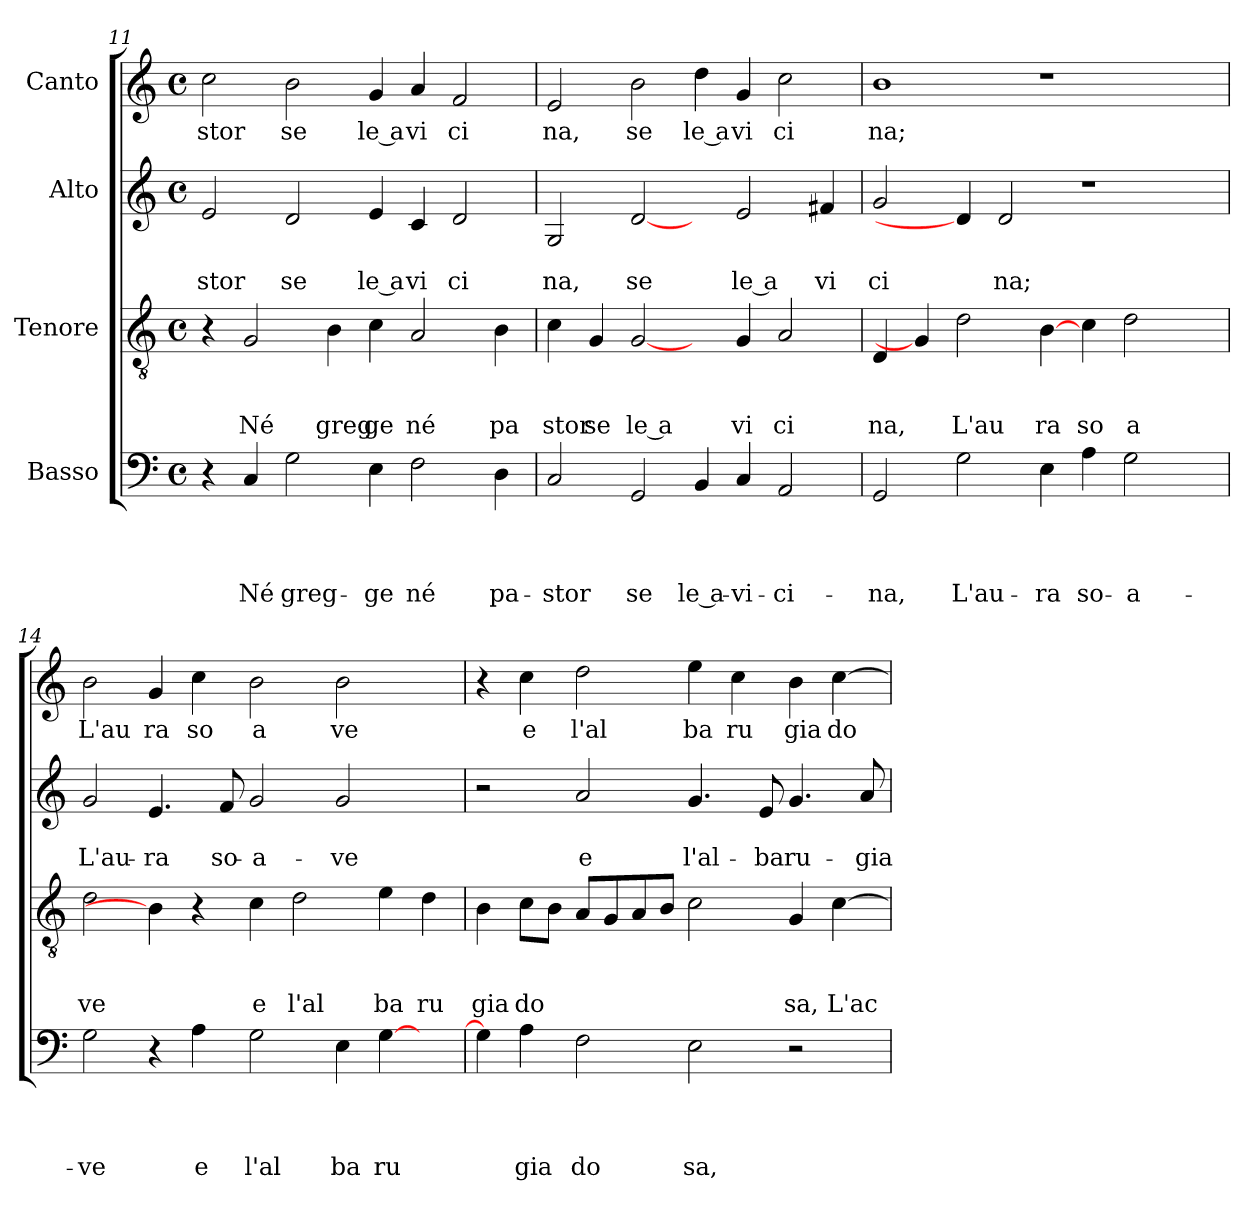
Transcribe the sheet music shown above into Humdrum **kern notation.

**kern	**text	**text	**text	**text	**kern	**text	**text	**text	**kern	**text	**text	**kern	**text
*part4	*part4	*part4	*part4	*part4	*part3	*part3	*part3	*part3	*part2	*part2	*part2	*part1	*part1
*staff4	*staff4	*staff4	*staff4	*staff4	*staff3	*staff3	*staff3	*staff3	*staff2	*staff2	*staff2	*staff1	*staff1
*I"Basso	*	*	*	*	*I"Tenore	*	*	*	*I"Alto	*	*	*I"Canto	*
*clefF4	*	*	*	*	*clefGv2	*	*	*	*clefG2	*	*	*clefG2	*
*k[]	*	*	*	*	*k[]	*	*	*	*k[]	*	*	*k[]	*
*C:	*	*	*	*	*C:	*	*	*	*C:	*	*	*C:	*
*M4/4	*	*	*	*	*M4/4	*	*	*	*M4/4	*	*	*M4/4	*
*met(c)	*	*	*	*	*met(c)	*	*	*	*met(c)	*	*	*met(c)	*
=11	=11	=11	=11	=11	=11	=11	=11	=11	=11	=11	=11	=11	=11
!	!	!	!	!	!	!	!	!	!	!	!LO:LY:b	!	!LO:LY:b
4r	.	.	.	.	4r	.	.	.	2e/	.	stor	2cc\	stor
!	!	!	!	!LO:LY:b	!	!	!	!LO:LY:b	!	!	!	!	!
4C/	.	.	.	Né	2G/	.	.	Né	.	.	.	.	.
!	!	!	!	!LO:LY:b	!	!	!	!	!	!	!LO:LY:b	!	!LO:LY:b
2G\	.	.	.	greg-	.	.	.	.	2d/	.	se	2b\	se
!	!	!	!	!	!	!	!	!LO:LY:b	!	!	!	!	!
.	.	.	.	.	4B\	.	.	greg	.	.	.	.	.
!	!	!	!	!LO:LY:b	!	!	!	!LO:LY:b	!	!	!LO:LY:b:rj	!	!LO:LY:b:rj
4E\	.	.	.	-ge	4c\	.	.	ge	4e/	.	le a	4g/	le a
!	!	!	!	!LO:LY:b	!	!	!	!LO:LY:b	!	!	!LO:LY:b	!	!LO:LY:b
2F\	.	.	.	né	2A/	.	.	né	4c/	.	vi	4a/	vi
!	!	!	!	!	!	!	!	!	!	!	!LO:LY:b	!	!LO:LY:b
.	.	.	.	.	.	.	.	.	2d/	.	ci	2f/	ci
!	!	!	!	!LO:LY:b	!	!	!	!LO:LY:b	!	!	!	!	!
4D\	.	.	.	pa-	4B\	.	.	pa	.	.	.	.	.
=12	=12	=12	=12	=12	=12	=12	=12	=12	=12	=12	=12	=12	=12
!	!	!	!	!LO:LY:b	!	!	!	!LO:LY:b	!	!	!LO:LY:b	!	!LO:LY:b
2C/	.	.	.	-stor	4c\	.	.	stor	2G/	.	na,	2e/	na,
!	!	!	!	!	!	!	!	!LO:LY:b	!	!	!	!	!
.	.	.	.	.	4G/	.	.	se	.	.	.	.	.
!	!	!	!	!LO:LY:b	!	!	!	!LO:LY:b:rj	!	!	!LO:LY:b	!	!LO:LY:b
2GG/	.	.	.	se	[2G/	.	.	le a	[2d/	.	se	2b\	se
!	!	!	!	!LO:LY:b:rj	!	!	!	!	!	!	!	!	!LO:LY:b:rj
4BB/	.	.	.	le a-	4ryy	.	.	.	4ryy	.	.	4dd\	le a
!	!	!	!	!LO:LY:b	!	!	!	!LO:LY:b	!	!	!LO:LY:b:rj	!	!LO:LY:b
4C/	.	.	.	-vi-	4G/	.	.	vi	2e/	.	le a	4g/	vi
!	!	!	!	!LO:LY:b	!	!	!	!LO:LY:b	!	!	!	!	!LO:LY:b
2AA/	.	.	.	-ci-	2A/	.	.	ci	.	.	.	2cc\	ci
!	!	!	!	!	!	!	!	!	!	!	!LO:LY:b	!	!
.	.	.	.	.	.	.	.	.	4f#X/	.	vi	.	.
=13	=13	=13	=13	=13	=13	=13	=13	=13	=13	=13	=13	=13	=13
!	!	!	!	!LO:LY:b	!	!	!	!LO:LY:b	!	!	!LO:LY:b	!	!LO:LY:b
2GG/	.	.	.	-na,	4D/	.	.	na,	2g/	.	ci	1b	na;
.	.	.	.	.	4G/]	.	.	.	.	.	.	.	.
!	!	!	!	!LO:LY:b	!	!	!	!LO:LY:b	!	!	!	!	!
2G\	.	.	.	L'au-	2d\	.	.	L'au	4d/]	.	.	.	.
!	!	!	!	!	!	!	!	!	!	!	!LO:LY:b	!	!
.	.	.	.	.	.	.	.	.	2d/	.	na;	.	.
!	!	!	!	!LO:LY:b	!	!	!	!LO:LY:b	!	!	!	!	!
4E\	.	.	.	-ra	[4B\	.	.	ra	.	.	.	1r	.
!	!	!	!	!LO:LY:b	!	!	!	!LO:LY:b	!	!	!	!	!
4A\	.	.	.	so-	4c\	.	.	so	1r	.	.	.	.
!	!	!	!	!LO:LY:b	!	!	!	!LO:LY:b	!	!	!	!	!
2G\	.	.	.	-a-	2d\	.	.	a	.	.	.	.	.
4ryy	.	.	.	.	4ryy	.	.	.	.	.	.	4ryy	.
!!LO:PB:g=z
=14	=14	=14	=14	=14	=14	=14	=14	=14	=14	=14	=14	=14	=14
!	!	!	!	!LO:LY:b	!	!	!	!LO:LY:b	!	!	!LO:LY:b	!	!LO:LY:b
2G\	.	.	.	-ve	2d\	.	.	ve	2g/	.	L'au-	2b\	L'au
!	!	!	!	!	!	!	!	!	!	!	!LO:LY:b	!	!LO:LY:b
4r	.	.	.	.	4B\]	.	.	.	4.e/	.	-ra	4g/	ra
!	!	!	!	!LO:LY:b	!	!	!	!	!	!	!	!	!LO:LY:b
4A\	.	.	.	e	4r	.	.	.	.	.	.	4cc\	so
!	!	!	!	!	!	!	!	!	!	!	!LO:LY:b	!	!
.	.	.	.	.	.	.	.	.	8f/	.	so-	.	.
!	!	!	!	!LO:LY:b	!	!	!	!LO:LY:b	!	!	!LO:LY:b	!	!LO:LY:b
2G\	.	.	.	l'al	4c\	.	.	e	2g/	.	-a-	2b\	a
!	!	!	!	!	!	!	!	!LO:LY:b	!	!	!	!	!
.	.	.	.	.	2d\	.	.	l'al	.	.	.	.	.
!	!	!	!	!LO:LY:b	!	!	!	!	!	!	!LO:LY:b	!	!LO:LY:b
4E\	.	.	.	ba	.	.	.	.	2g/	.	-ve	2b\	ve
!	!	!	!	!LO:LY:b	!	!	!	!LO:LY:b	!	!	!	!	!
[>4G\	.	.	.	ru	4e\	.	.	ba	.	.	.	.	.
!	!	!	!	!	!	!	!	!LO:LY:b	!	!	!	!	!
4ryy	.	.	.	.	4d\	.	.	ru	4ryy	.	.	4ryy	.
=15	=15	=15	=15	=15	=15	=15	=15	=15	=15	=15	=15	=15	=15
!	!	!	!	!	!	!	!	!LO:LY:b	!	!	!	!	!
4G\]	.	.	.	.	4B\	.	.	gia	2r	.	.	4r	.
!	!	!	!	!LO:LY:b	!	!	!	!LO:LY:b	!	!	!	!	!LO:LY:b
4A\	.	.	.	gia	8c\L	.	.	do	.	.	.	4cc\	e
.	.	.	.	.	8B\J	.	.	.	.	.	.	.	.
!	!	!	!	!LO:LY:b	!	!	!	!	!	!	!LO:LY:b	!	!LO:LY:b
2F\	.	.	.	do	8A/L	.	.	.	2a/	.	e	2dd\	l'al
.	.	.	.	.	8G/	.	.	.	.	.	.	.	.
.	.	.	.	.	8A/	.	.	.	.	.	.	.	.
.	.	.	.	.	8B/J	.	.	.	.	.	.	.	.
!	!	!	!	!LO:LY:b	!	!	!	!	!	!	!LO:LY:b	!	!LO:LY:b
2E\	.	.	.	sa,	2c\	.	.	.	4.g/	.	l'al-	4ee\	ba
!	!	!	!	!	!	!	!	!	!	!	!	!	!LO:LY:b
.	.	.	.	.	.	.	.	.	.	.	.	4cc\	ru
!	!	!	!	!	!	!	!	!	!	!	!LO:LY:b	!	!
.	.	.	.	.	.	.	.	.	8e/	.	-ba	.	.
!	!	!	!	!	!	!	!	!LO:LY:b	!	!	!LO:LY:b	!	!LO:LY:b
2r	.	.	.	.	4G/	.	.	sa,	4.g/	.	ru-	4b\	gia
!	!	!	!	!	!	!	!	!LO:LY:b	!	!	!	!	!LO:LY:b
.	.	.	.	.	[>4c\	.	.	L'ac	.	.	.	[>4cc\	do
!	!	!	!	!	!	!	!	!	!	!	!LO:LY:b	!	!
.	.	.	.	.	.	.	.	.	8a/	.	-gia-	.	.
=	=	=	=	=	=	=	=	=	=	=	=	=	=
*-	*-	*-	*-	*-	*-	*-	*-	*-	*-	*-	*-	*-	*-
